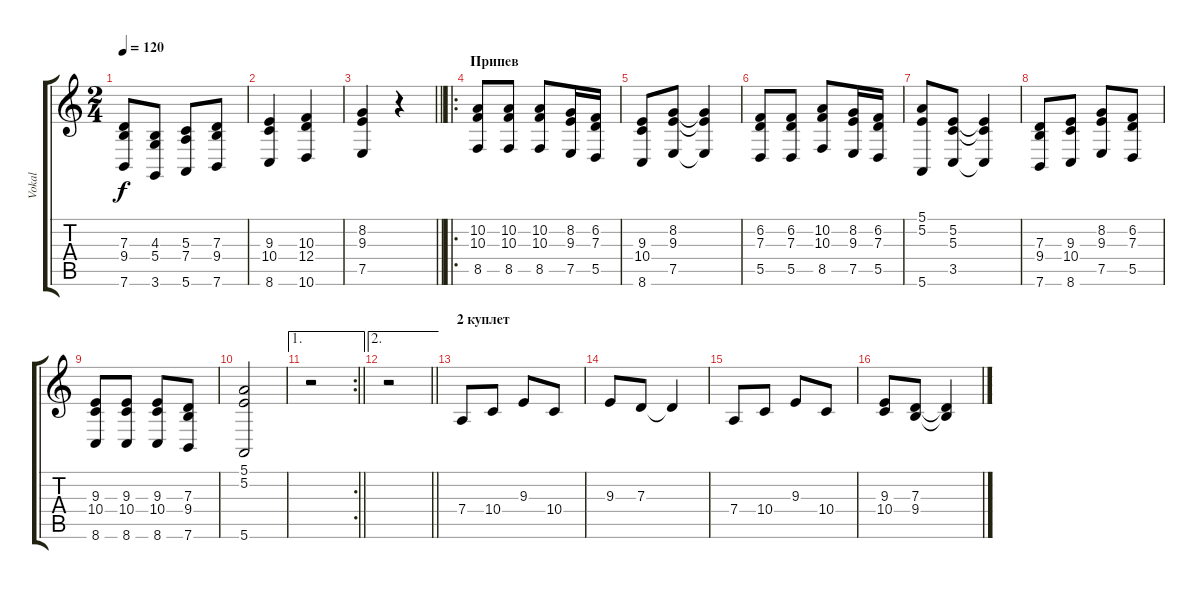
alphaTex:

\track ("Vokal" "Vokal") {solo instrument acousticgrandpiano}
\staff {score tabs}
\tuning (E4 B3 G3 D3 A2 E2) {hide}
\ts (2 4)
\tempo 120
\clef g2
\ks c
(7.3 9.4 7.6).8{dy f} (4.3 5.4 3.6).8 (5.3 7.4 5.6).8 (7.3 9.4 7.6).8 |
(9.3 10.4 8.6).4 (10.3 12.4 10.6).4 |
\barLineRight lightlight
(8.2 9.3 7.5).4 r.4 |
\ro
\section ("" "Припев")
(10.2 10.3 8.5).8 (10.2 10.3 8.5).8 (10.2 10.3 8.5).8 (8.2 9.3 7.5).16 (6.2 7.3 5.5).16 |
(9.3 10.4 8.6).8 (8.2 9.3 7.5).8 (8.2{t} 9.3{t} 7.5{t}).4 |
(6.2 7.3 5.5).8 (6.2 7.3 5.5).8 (10.2 10.3 8.5).8 (8.2 9.3 7.5).16 (6.2 7.3 5.5).16 |
(5.1 5.2 5.6).8 (5.2 5.3 3.5).8 (5.2{t} 5.3{t} 3.5{t}).4 |
(7.3 9.4 7.6).8 (9.3 10.4 8.6).8 (8.2 9.3 7.5).8 (6.2 7.3 5.5).8 |
(9.3 10.4 8.6).8 (9.3 10.4 8.6).8 (9.3 10.4 8.6).8 (7.3 9.4 7.6).8 |
(5.1 5.2 5.6).2 |
\ae 1
\rc 2
\barLineRight lightlight
r.2 |
\ae 2
\barLineRight lightlight
r.2 |
\section ("" "2 куплет")
7.4.8 10.4.8 9.3.8 10.4.8 |
9.3.8 7.3.8 7.3{t}.4 |
7.4.8 10.4.8 9.3.8 10.4.8 |
(9.3 10.4).8 (7.3 9.4).8 (7.3{t} 9.4{t}).4
